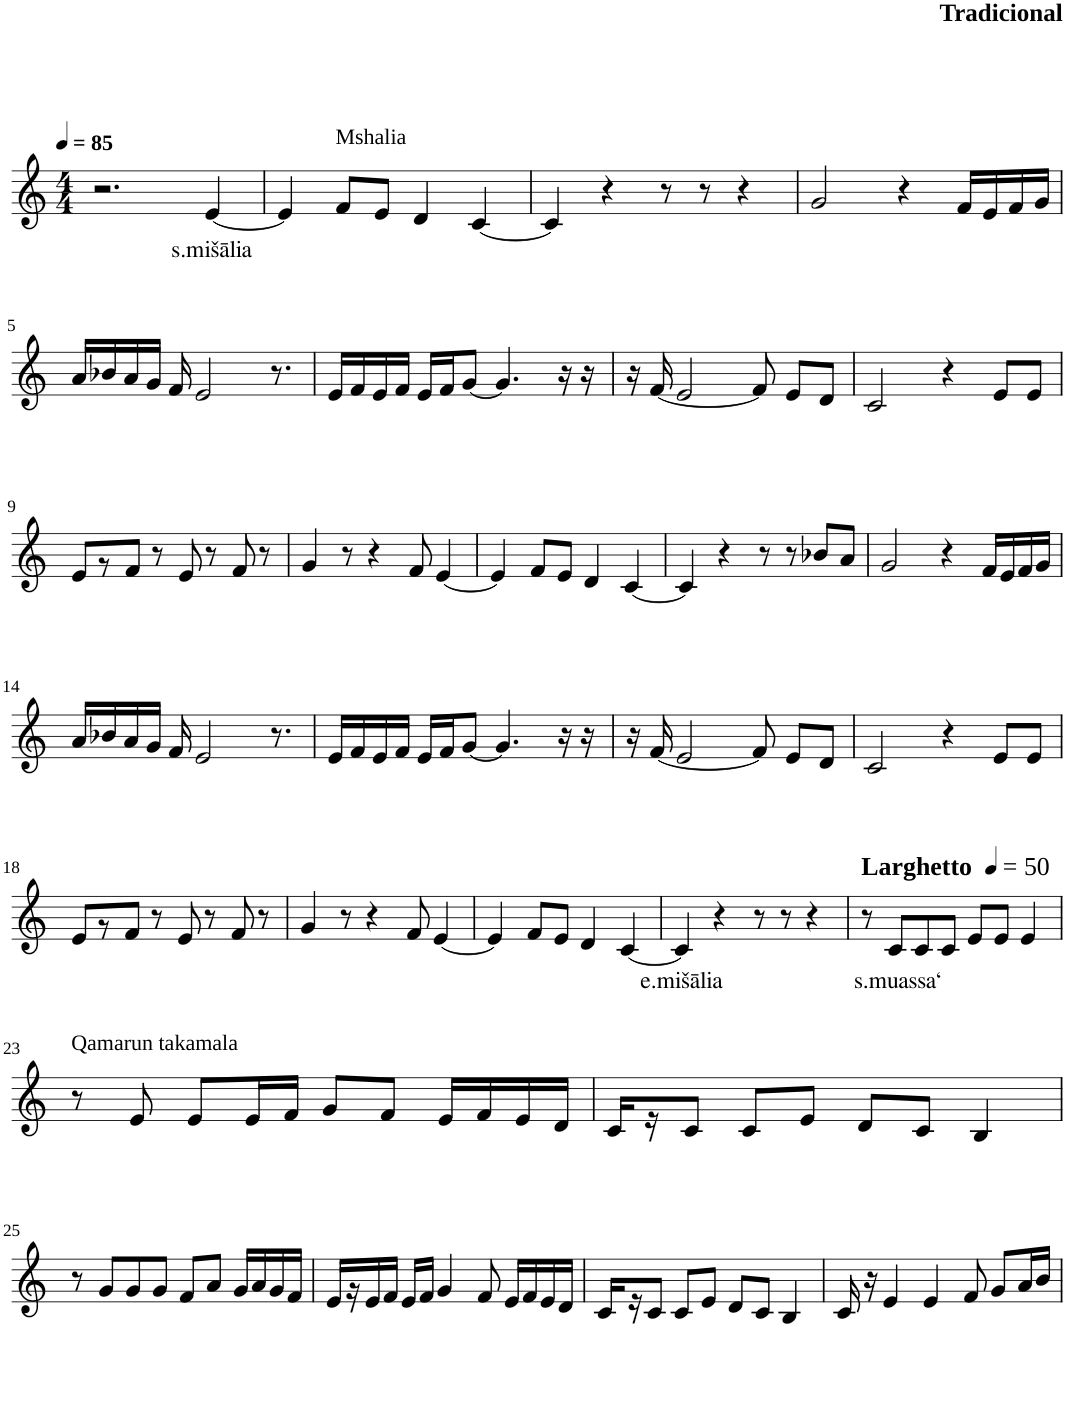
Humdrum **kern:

**kern	**text
*part1	*part1
*staff1	*staff1
*I"Violin	*
*clefG2	*
*k[]	*
*M4/4	*
*MM85	*
=1	=1
2.r	.
!	!LO:LY:b
[4e/	s.mišālia
=2	=2
4e/]	.
!LO:TX:a:t=Mshalia	!
8f/L	.
8e/J	.
4d/	.
[4c/	.
=3	=3
4c/]	.
4r	.
8r	.
8r	.
4r	.
=4	=4
2g/	.
4r	.
16f/LL	.
16e/	.
16f/	.
16g/JJ	.
!!LO:LB:g=z
=5	=5
16a/LL	.
16b-X/	.
16a/	.
16g/JJ	.
16f/	.
2e/	.
8.r	.
=6	=6
16e/LL	.
16f/	.
16e/	.
16f/JJ	.
16e/LL	.
16f/J	.
[8g/J	.
4.g/]	.
16r	.
16r	.
=7	=7
16r	.
[16f/	.
2e/	.
8f/]	.
8e/L	.
8d/J	.
=8	=8
2c/	.
4r	.
8e/L	.
8e/J	.
!!LO:LB:g=z
=9	=9
8e/L	.
8r	.
8f/J	.
8r	.
8e/	.
8r	.
8f/	.
8r	.
=10	=10
4g/	.
8r	.
4r	.
8f/	.
[4e/	.
=11	=11
4e/]	.
8f/L	.
8e/J	.
4d/	.
[4c/	.
=12	=12
4c/]	.
4r	.
8r	.
8r	.
8b-X/L	.
8a/J	.
=13	=13
2g/	.
4r	.
16f/LL	.
16e/	.
16f/	.
16g/JJ	.
!!LO:LB:g=z
=14	=14
16a/LL	.
16b-X/	.
16a/	.
16g/JJ	.
16f/	.
2e/	.
8.r	.
=15	=15
16e/LL	.
16f/	.
16e/	.
16f/JJ	.
16e/LL	.
16f/J	.
[8g/J	.
4.g/]	.
16r	.
16r	.
=16	=16
16r	.
[16f/	.
2e/	.
8f/]	.
8e/L	.
8d/J	.
=17	=17
2c/	.
4r	.
8e/L	.
8e/J	.
!!LO:LB:g=z
=18	=18
8e/L	.
8r	.
8f/J	.
8r	.
8e/	.
8r	.
8f/	.
8r	.
=19	=19
4g/	.
8r	.
4r	.
8f/	.
[4e/	.
=20	=20
4e/]	.
8f/L	.
8e/J	.
4d/	.
[4c/	.
=21	=21
!	!LO:LY:b
4c/]	e.mišālia
4r	.
8r	.
8r	.
4r	.
=22	=22
*MM50	*
!LO:TX:a:B:t=Larghetto	!
8r	.
!	!LO:LY:b
8c/L	s.muassa‘
8c/	.
8c/J	.
8e/L	.
8e/J	.
4e/	.
!!LO:LB:g=z
=23	=23
!LO:TX:a:t=Qamarun takamala	!
8r	.
8e/	.
8e/L	.
16e/L	.
16f/JJ	.
8g/L	.
8f/J	.
16e/LL	.
16f/	.
16e/	.
16d/JJ	.
=24	=24
16c/LL	.
16r	.
8c/J	.
8c/L	.
8e/J	.
8d/L	.
8c/J	.
4B/	.
!!LO:LB:g=z
=25	=25
8r	.
8g/L	.
8g/	.
8g/J	.
8f/L	.
8a/J	.
16g/LL	.
16a/	.
16g/	.
16f/JJ	.
=26	=26
16e/LL	.
16r	.
16e/	.
16f/JJ	.
16e/LL	.
16f/JJ	.
4g/	.
8f/	.
16e/LL	.
16f/	.
16e/	.
16d/JJ	.
=27	=27
16c/LL	.
16r	.
8c/J	.
8c/L	.
8e/J	.
8d/L	.
8c/J	.
4B/	.
=28	=28
16c/	.
16r	.
4e/	.
4e/	.
8f/	.
8g/L	.
16a/L	.
16b/JJ	.
=	=
*-	*-
